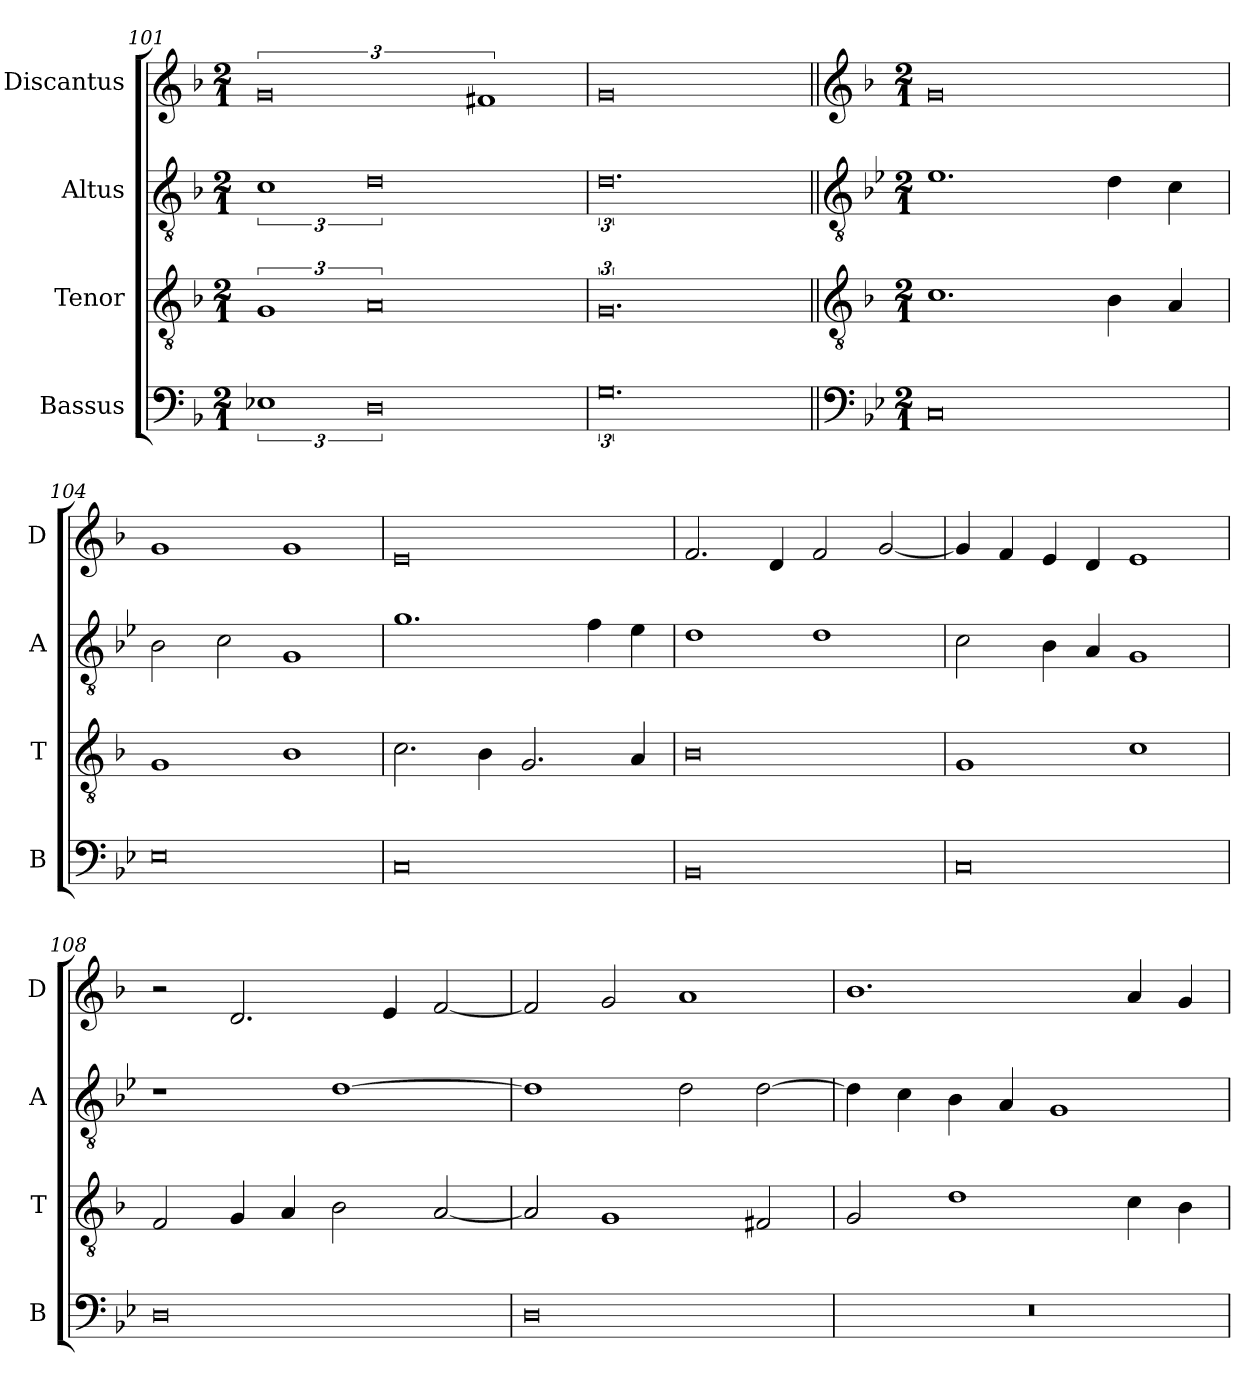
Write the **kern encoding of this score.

**kern	**kern	**kern	**kern
*part4	*part3	*part2	*part1
*staff4	*staff3	*staff2	*staff1
*I"Bassus	*I"Tenor	*I"Altus	*I"Discantus
*I'B	*I'T	*I'A	*I'D
*clefF4	*clefGv2	*clefGv2	*clefG2
*k[b-]	*k[b-]	*k[b-]	*k[b-]
*M2/1	*M2/1	*M2/1	*M2/1
=101	=101	=101	=101
3%2E-X	3%2G	3%2c	3%4g
3%4D	3%4A	3%4d	.
.	.	.	3%2f#X
=102	=102	=102	=102
3%4.G	3%4.G	3%4.d	0g
!!LO:LB:g=z
=103||	=103||	=103||	=103||
*clefF4	*clefGv2	*clefGv2	*clefG2
*k[b-e-]	*k[b-]	*k[b-e-]	*k[b-]
*M2/1	*M2/1	*M2/1	*M2/1
0C	1.c	1.e-	0g
.	4B-\	4d\	.
.	4A/	4c\	.
=104	=104	=104	=104
0E-	1G	2B-\	1g
.	.	2c\	.
.	1B-	1G	1g
=105	=105	=105	=105
0C	2.c\	1.g	0e
.	4B-\	.	.
.	2.G/	.	.
.	.	4f\	.
.	4A/	4e-\	.
=106	=106	=106	=106
0BB-	0B-	1d	2.f/
.	.	.	4d/
.	.	1d	2f/
.	.	.	[2g/
=107	=107	=107	=107
0C	1G	2c\	4g/]
.	.	.	4f/
.	.	4B-\	4e/
.	.	4A/	4d/
.	1c	1G	1e
=108	=108	=108	=108
0D	2F/	1r	2r
.	4G/	.	2.d/
.	4A/	.	.
.	2B-\	[1d	.
.	.	.	4e/
.	[2A/	.	[2f/
=109	=109	=109	=109
0D	2A/]	1d]	2f/]
.	1G	.	2g/
.	.	2d\	1a
.	2F#X/	[2d\	.
=110	=110	=110	=110
0r	2G/	4d\]	1.b-
.	.	4c\	.
.	1d	4B-\	.
.	.	4A/	.
.	.	1G	.
.	4c\	.	4a/
.	4B-\	.	4g/
=	=	=	=
*-	*-	*-	*-
